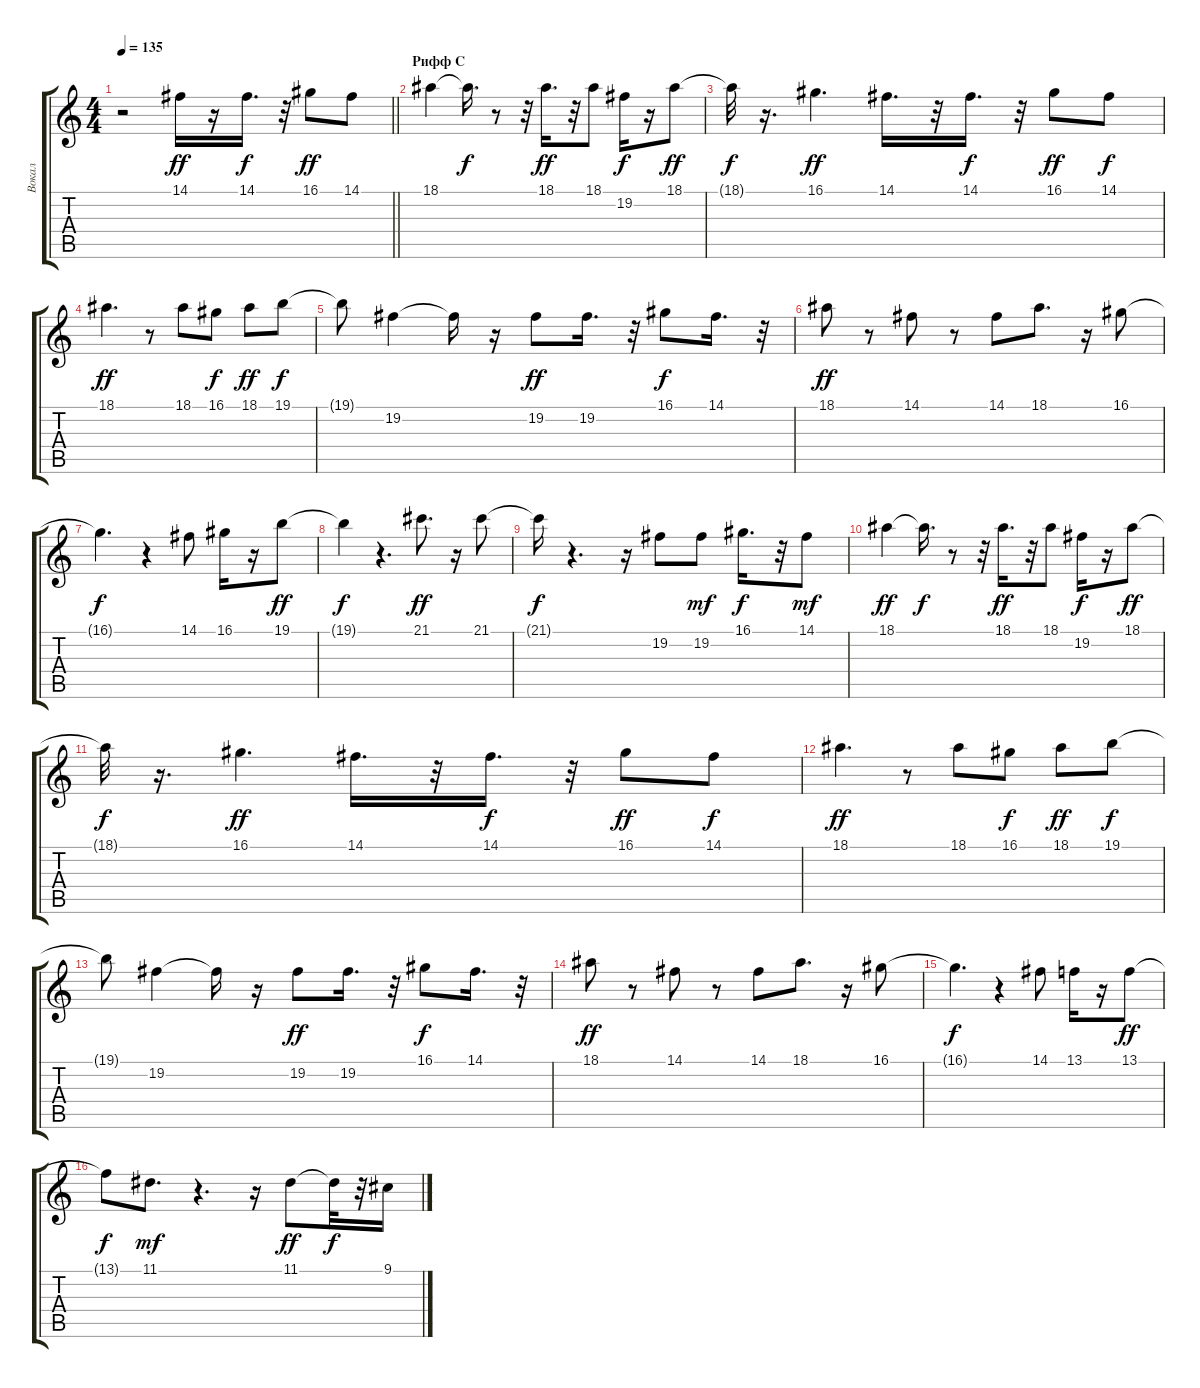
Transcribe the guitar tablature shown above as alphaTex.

\track ("Вокал" "Вокал") {instrument synthvoice}
\staff {score tabs}
\tuning (E4 B3 G3 D3 A2 E2) {hide}
\ts (4 4)
\tempo 135
\clef g2
\barLineRight lightlight
\ks c
r.2{dy f} 14.1.16{dy ff} r.16 14.1.16{d dy f} r.32 16.1.8{dy ff} 14.1.8 |
\section ("" "Рифф С")
18.1.4 18.1{t}.16{d dy f} r.8 r.32 18.1.16{d dy ff} r.32 18.1.8 19.2.16{dy f} r.16 18.1.8{dy ff} |
18.1{t}.32{dy f} r.16{d} 16.1.4{d dy ff} 14.1.16{d} r.32 14.1.16{d dy f} r.32 16.1.8{dy ff} 14.1.8{dy f} |
18.1.4{d dy ff} r.8 18.1.8 16.1.8{dy f} 18.1.8{dy ff} 19.1.8{dy f} |
19.1{t}.8 19.2.4 19.2{t}.16 r.16 19.2.8{dy ff} 19.2.16{d} r.32 16.1.8{dy f} 14.1.16{d} r.32 |
18.1.8{dy ff} r.8 14.1.8 r.8 14.1.8 18.1.8{d} r.16 16.1.8 |
16.1{t}.4{d dy f} r.4 14.1.8 16.1.16 r.16 19.1.8{dy ff} |
19.1{t}.4{dy f} r.4{d} 21.1.8{d dy ff} r.16 21.1.8 |
21.1{t}.16{dy f} r.4{d} r.16 19.2.8 19.2.8{dy mf} 16.1.16{d dy f} r.32 14.1.8{dy mf} |
18.1.4{dy ff} 18.1{t}.16{d dy f} r.8 r.32 18.1.16{d dy ff} r.32 18.1.8 19.2.16{dy f} r.16 18.1.8{dy ff} |
18.1{t}.32{dy f} r.16{d} 16.1.4{d dy ff} 14.1.16{d} r.32 14.1.16{d dy f} r.32 16.1.8{dy ff} 14.1.8{dy f} |
18.1.4{d dy ff} r.8 18.1.8 16.1.8{dy f} 18.1.8{dy ff} 19.1.8{dy f} |
19.1{t}.8 19.2.4 19.2{t}.16 r.16 19.2.8{dy ff} 19.2.16{d} r.32 16.1.8{dy f} 14.1.16{d} r.32 |
18.1.8{dy ff} r.8 14.1.8 r.8 14.1.8 18.1.8{d} r.16 16.1.8 |
16.1{t}.4{d dy f} r.4 14.1.8 13.1.16 r.16 13.1.8{dy ff} |
13.1{t}.8{dy f} 11.1.8{d dy mf} r.4{d} r.16 11.1.8{dy ff} 11.1{t}.32{dy f} r.32 9.1.16
